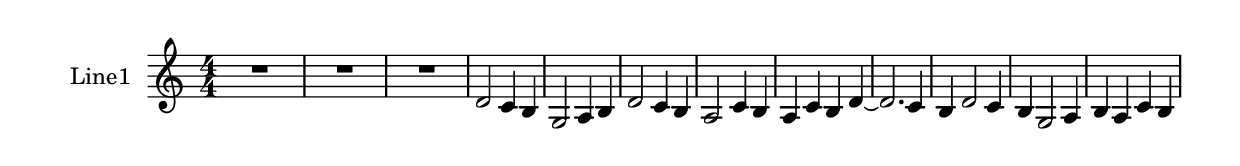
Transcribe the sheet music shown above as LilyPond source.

% 2016-08-25 02:22

\version "2.18.2"
\language "english"

\header {}

\layout {}

\paper {}

\score {
    \new Score <<
        \context Staff = "line1" {
            \set Staff.instrumentName = \markup { Line1 }
            \set Staff.shortInstrumentName = \markup { Line1 }
            {
                {
                    \numericTimeSignature
                    \time 4/4
                    \bar "||"
                    \accidentalStyle modern-cautionary
                    R1 * 3
                }
                {
                    d'2
                    c'4
                    b4
                    g2
                    a4
                    b4
                    d'2
                    c'4
                    b4
                    a2
                    c'4
                    b4
                    a4
                    c'4
                    b4
                    d'4 ~
                    d'2.
                    c'4
                    b4
                    d'2
                    c'4
                    b4
                    g2
                    a4
                    b4
                    a4
                    c'4
                    b4
                }
            }
        }
    >>
}